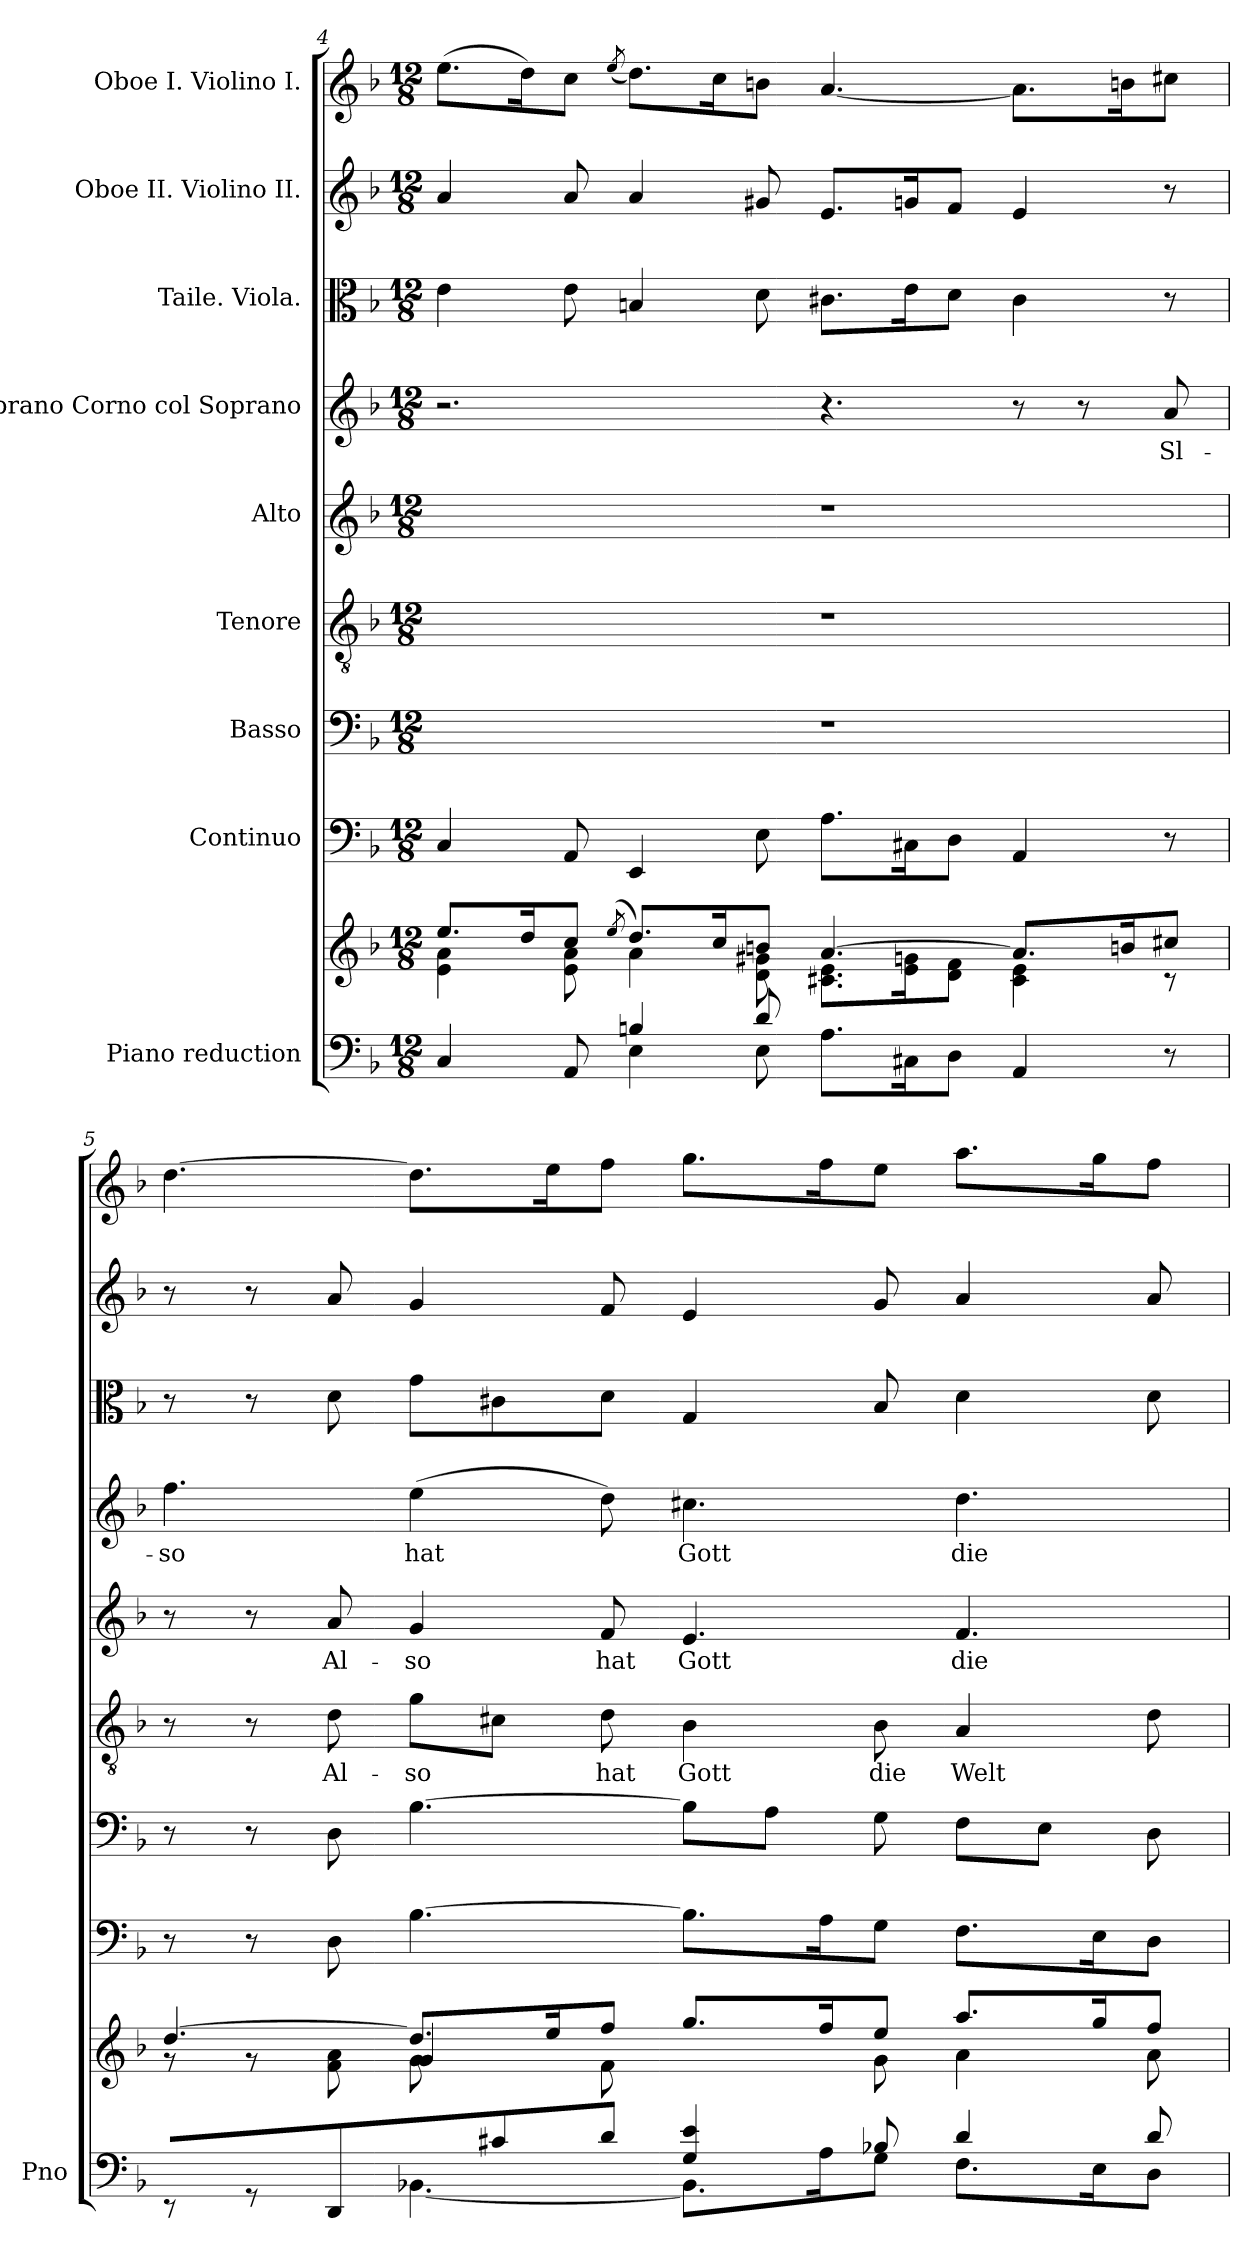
**kern	**kern	**kern	**kern	**kern	**text	**kern	**text	**kern	**text	**kern	**kern	**kern
*part9	*part9	*part8	*part7	*part6	*part6	*part5	*part5	*part4	*part4	*part3	*part2	*part1
*staff10	*staff9	*staff8	*staff7	*staff6	*staff6	*staff5	*staff5	*staff4	*staff4	*staff3	*staff2	*staff1
*I"Piano reduction	*	*I"Continuo	*I"Basso	*I"Tenore	*	*I"Alto	*	*I"Soprano Corno col Soprano	*	*I"Taile. Viola.	*I"Oboe II. Violino II.	*I"Oboe I. Violino I.
*I'Pno	*	*	*	*	*	*	*	*	*	*	*	*
*clefF4	*clefG2	*clefF4	*clefF4	*clefGv2	*	*clefG2	*	*clefG2	*	*clefC3	*clefG2	*clefG2
*k[b-]	*k[b-]	*k[b-]	*k[b-]	*k[b-]	*	*k[b-]	*	*k[b-]	*	*k[b-]	*k[b-]	*k[b-]
*M12/8	*M12/8	*M12/8	*M12/8	*M12/8	*	*M12/8	*	*M12/8	*	*M12/8	*M12/8	*M12/8
=4	=4	=4	=4	=4	=4	=4	=4	=4	=4	=4	=4	=4
*^	*^	*	*	*	*	*	*	*	*	*	*	*
4C/	4.ryy	8.ee/L	4e\ 4a\	4C/	1.r	1.r	.	1.r	.	2.r	.	4e\	4a/	(8.ee\L
.	.	16dd/K	.	.	.	.	.	.	.	.	.	.	.	16dd\K)
8AA/	.	8cc/J	8e\ 8a\	8AA/	.	.	.	.	.	.	.	8e\	8a/	8cc\J
.	.	(8qee/	.	.	.	.	.	.	.	.	.	.	.	(8qee/
4Bn/	4E\	8.dd/L)	4a\	4EE/	.	.	.	.	.	.	.	4Bn/	4a/	8.dd\L)
.	.	16cc/K	.	.	.	.	.	.	.	.	.	.	.	16cc\K
8d/	8E\	8bn/J	8d\ 8g#X\	8E\	.	.	.	.	.	.	.	8d\	8g#X/	8bn\J
8.A\L	4ryy	[4.a/	8.c#X\ 8.e\L	8.A\L	.	.	.	.	.	4.r	.	8.c#X\L	8.e/L	[4.a/
16C#X\K	.	.	16e\ 16gn\K	16C#X\K	.	.	.	.	.	.	.	16e\K	16gn/K	.
8D\J	4ryy	.	8d\ 8f\J	8D\J	.	.	.	.	.	.	.	8d\J	8f/J	.
4AA/	.	8.a/L]	4c#\ 4e\	4AA/	.	.	.	.	.	8r	.	4c#\	4e/	8.a\L]
.	8ryy	.	.	.	.	.	.	.	.	8r	.	.	.	.
.	.	16bn/K	.	.	.	.	.	.	.	.	.	.	.	16bn\K
!	!	!	!	!	!	!	!	!	!	!	!LO:LY:b	!	!	!
8r	8ryy	8cc#X/J	8r	8r	.	.	.	.	.	8a/	Sl-	8r	8r	8cc#X\J
=5	=5	=5	=5	=5	=5	=5	=5	=5	=5	=5	=5	=5	=5	=5
*	*	*	*^	*	*	*	*	*	*	*	*	*	*	*
!	!	!	!	!	!	!	!	!	!	!	!	!LO:LY:b	!	!	!
8r	8ryy	[4.dd/	8r	4.ryy	8r	8r	8r	.	8r	.	4.ff\	-so	8r	8r	[4.dd\
8r	8ryy	.	8r	.	8r	8r	8r	.	8r	.	.	.	8r	8r	.
!	!	!	!	!	!	!	!	!LO:LY:b	!	!LO:LY:b	!	!	!	!	!
8DD/	8ryy	.	8f\ 8a\	.	8D\	8D\	8d\	Al-	8a/	Al-	.	.	8d\	8a/	.
!	!	!	!	!	!	!	!	!LO:LY:b	!	!LO:LY:b	!	!LO:LY:b	!	!	!
8ryy	[4.BB-X\	8.dd/L]	4g/	8g\L	[4.B-\	[4.B-\	8g\L	-so	4g/	-so	(4ee\	hat	8g\L	4g/	8.dd\L]
8c#X/	.	.	.	1ryy	.	.	8c#X\J	.	.	.	.	.	8c#X\	.	.
.	.	16ee/K	.	.	.	.	.	.	.	.	.	.	.	.	16ee\K
!	!	!	!	!	!	!	!	!LO:LY:b	!	!LO:LY:b	!	!	!	!	!
8d/J	.	8ff/J	8f\	.	.	.	8d\	hat	8f/	hat	8dd\)	.	8d\J	8f/	8ff\J
!	!	!	!	!	!	!	!	!LO:LY:b	!	!LO:LY:b	!	!LO:LY:b	!	!	!
4G/ 4e/	8.BB-\L]	8.gg/L	4ryy	.	8.B-\L]	8B-\L]	4B-\	Gott	4.e/	Gott	4.cc#X\	Gott	4G/	4e/	8.gg\L
.	.	.	.	.	.	8A\J	.	.	.	.	.	.	.	.	.
.	16A\K	16ff/K	.	.	16A\K	.	.	.	.	.	.	.	.	.	16ff\K
!	!	!	!	!	!	!	!	!LO:LY:b	!	!	!	!	!	!	!
8B-X/	8G\J	8ee/J	8g\	.	8G\J	8G\	8B-\	die	.	.	.	.	8B-/	8g/	8ee\J
!	!	!	!	!	!	!	!	!LO:LY:b	!	!LO:LY:b	!	!LO:LY:b	!	!	!
4d/	8.F\L	8.aa/L	4a\	.	8.F\L	8F\L	4A/	Welt	4.f/	die	4.dd\	die	4d\	4a/	8.aa\L
.	.	.	.	.	.	8E\J	.	.	.	.	.	.	.	.	.
.	16E\K	16gg/K	.	.	16E\K	.	.	.	.	.	.	.	.	.	16gg\K
8d/	8D\J	8ff/J	8a\	.	8D\J	8D\	8d\	.	.	.	.	.	8d\	8a/	8ff\J
*v	*v	*	*	*	*	*	*	*	*	*	*	*	*	*	*
*	*v	*v	*v	*	*	*	*	*	*	*	*	*	*	*
=	=	=	=	=	=	=	=	=	=	=	=	=
*-	*-	*-	*-	*-	*-	*-	*-	*-	*-	*-	*-	*-
